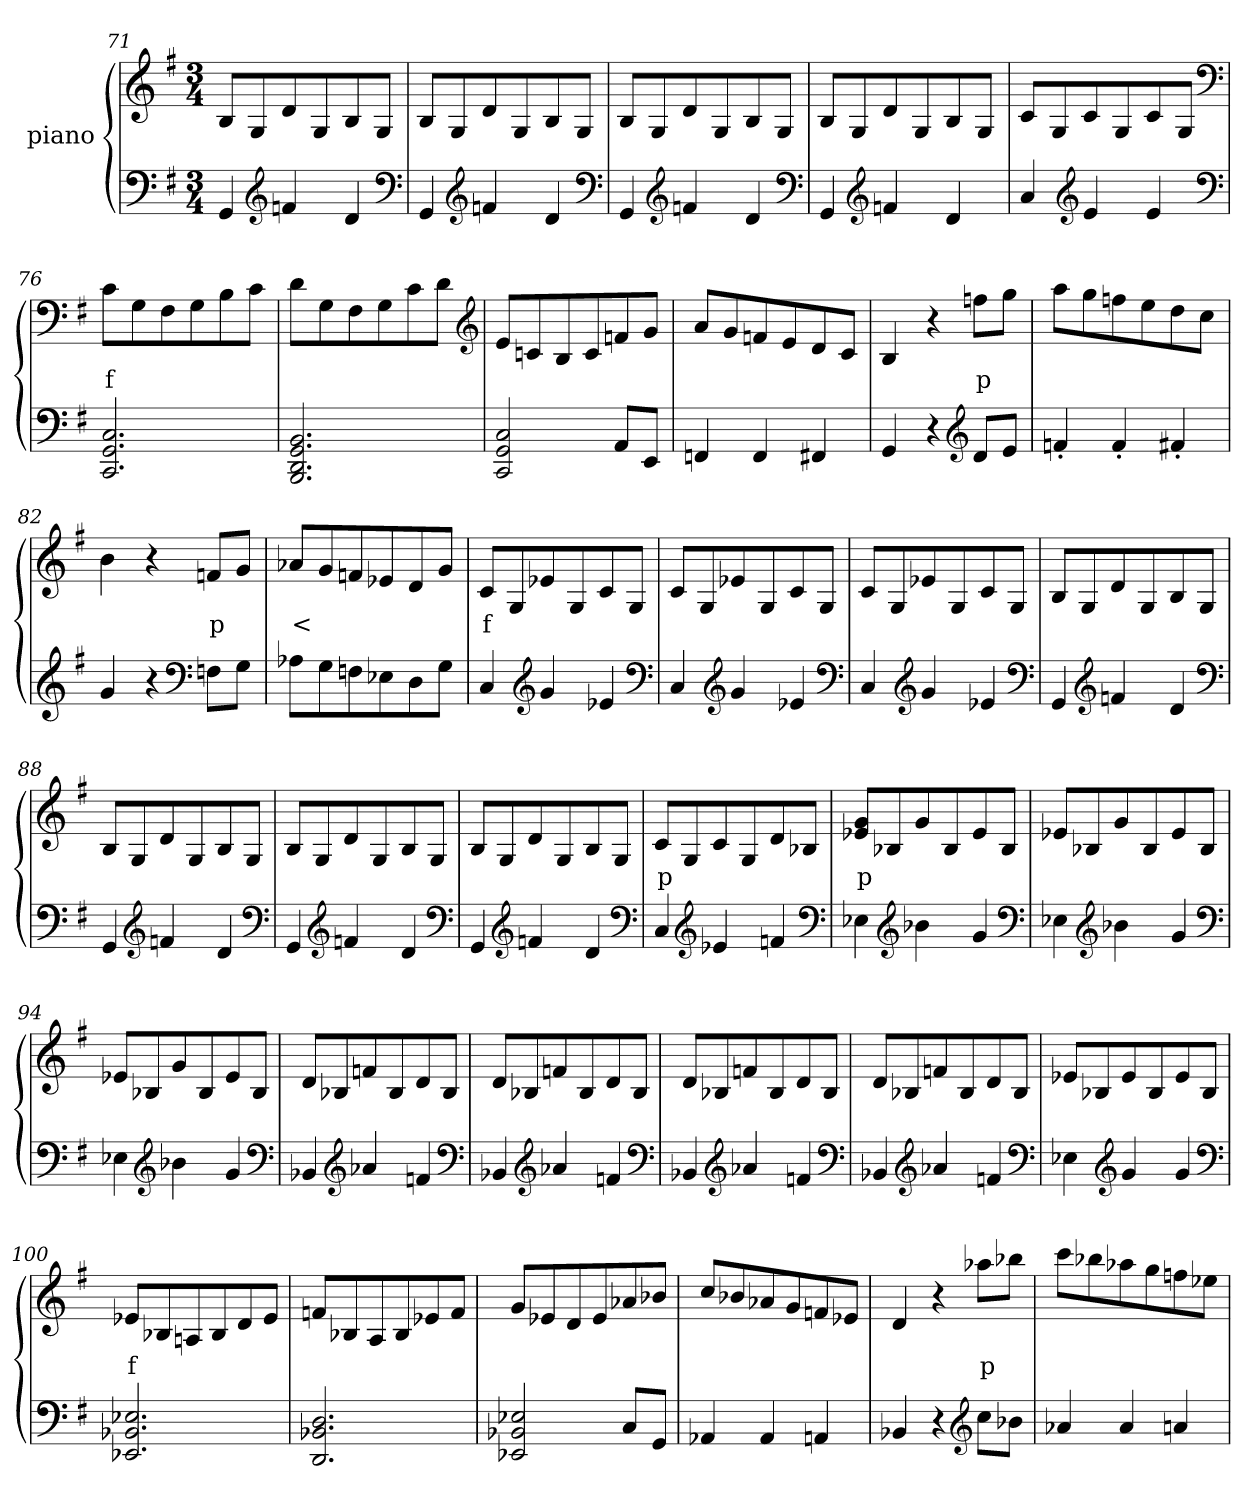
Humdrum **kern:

**kern	**kern	**text
*part2	*part1	*part1
*staff2	*staff1	*staff1
*	*I"piano	*
*clefF4	*clefG2	*
*k[f#]	*k[f#]	*
*G:	*G:	*
*M3/4	*M3/4	*
=71	=71	=71
4GG	8BL	.
.	8G	.
*clefG2	*	*
4fn	8d	.
.	8G	.
4d	8B	.
.	8GJ	.
*clefF4	*	*
=72	=72	=72
4GG	8BL	.
.	8G	.
*clefG2	*	*
4fn	8d	.
.	8G	.
4d	8B	.
.	8GJ	.
*clefF4	*	*
=73	=73	=73
4GG	8BL	.
.	8G	.
*clefG2	*	*
4fn	8d	.
.	8G	.
4d	8B	.
.	8GJ	.
*clefF4	*	*
=74	=74	=74
4GG	8BL	.
.	8G	.
*clefG2	*	*
4fn	8d	.
.	8G	.
4d	8B	.
.	8GJ	.
=75	=75	=75
4a	8cL	.
.	8G	.
*clefG2	*	*
4e	8c	.
.	8G	.
4e	8c	.
.	8GJ	.
*clefF4	*clefF4	*
=76	=76	=76
2.CC 2.GG 2.C	8cL	f
.	8G	.
.	8F#	.
.	8G	.
.	8B	.
.	8cJ	.
=77	=77	=77
2.BBB 2.DD 2.GG 2.BB	8dL	.
.	8G	.
.	8F#	.
.	8G	.
.	8c	.
.	8dJ	.
*	*clefG2	*
=78	=78	=78
2CC 2GG 2C	8eL	.
.	8cn	.
.	8B	.
.	8c	.
8AAL	8fn	.
8EEJ	8gJ	.
=79	=79	=79
4FFn	8aL	.
.	8g	.
4FF	8fn	.
.	8e	.
4FF#X	8d	.
.	8cJ	.
=80	=80	=80
4GG	4B	.
4r	4r	.
*clefG2	*	*
8dL	8ffnL	p
8eJ	8ggJ	.
=81	=81	=81
4fn'>	8aaL	.
.	8gg	.
4f'>	8ffn	.
.	8ee	.
4f#X'>	8dd	.
.	8ccJ	.
=82	=82	=82
4g	4b	.
4r	4r	.
*clefF4	*	*
8FnL	8fnL	p
8GJ	8gJ	.
=83	=83	=83
8A-XL	8a-XL	<
8G	8g	.
8Fn	8fn	.
8E-X	8e-X	.
8D	8d	.
8GJ	8gJ	.
=84	=84	=84
4C	8cL	f
.	8G	.
*clefG2	*	*
4g	8e-X	.
.	8G	.
4e-X	8c	.
.	8GJ	.
*clefF4	*	*
=85	=85	=85
4C	8cL	.
.	8G	.
*clefG2	*	*
4g	8e-X	.
.	8G	.
4e-X	8c	.
.	8GJ	.
*clefF4	*	*
=86	=86	=86
4C	8cL	.
.	8G	.
*clefG2	*	*
4g	8e-X	.
.	8G	.
4e-X	8c	.
.	8GJ	.
*clefF4	*	*
=87	=87	=87
4GG	8BL	.
.	8G	.
*clefG2	*	*
4fn	8d	.
.	8G	.
4d	8B	.
.	8GJ	.
*clefF4	*	*
=88	=88	=88
4GG	8BL	.
.	8G	.
*clefG2	*	*
4fn	8d	.
.	8G	.
4d	8B	.
.	8GJ	.
*clefF4	*	*
=89	=89	=89
4GG	8BL	.
.	8G	.
*clefG2	*	*
4fn	8d	.
.	8G	.
4d	8B	.
.	8GJ	.
*clefF4	*	*
=90	=90	=90
4GG	8BL	.
.	8G	.
*clefG2	*	*
4fn	8d	.
.	8G	.
4d	8B	.
.	8GJ	.
*clefF4	*	*
=91	=91	=91
4C	8cL	p
.	8G	.
*clefG2	*	*
4e-X	8c	.
.	8G	.
4fn	8d	.
.	8B-XJ	.
*clefF4	*	*
=92	=92	=92
4E-X	8e-X 8gL	p
.	8B-X	.
*clefG2	*	*
4b-X	8g	.
.	8B-	.
4g	8e-	.
.	8B-J	.
*clefF4	*	*
=93	=93	=93
4E-X	8e-XL	.
.	8B-X	.
*clefG2	*	*
4b-X	8g	.
.	8B-	.
4g	8e-	.
.	8B-J	.
*clefF4	*	*
=94	=94	=94
4E-X	8e-XL	.
.	8B-X	.
*clefG2	*	*
4b-X	8g	.
.	8B-	.
4g	8e-	.
.	8B-J	.
*clefF4	*	*
=95	=95	=95
4BB-X	8dL	.
.	8B-X	.
*clefG2	*	*
4a-X	8fn	.
.	8B-	.
4fn	8d	.
.	8B-J	.
*clefF4	*	*
=96	=96	=96
4BB-X	8dL	.
.	8B-X	.
*clefG2	*	*
4a-X	8fn	.
.	8B-	.
4fn	8d	.
.	8B-J	.
*clefF4	*	*
=97	=97	=97
4BB-X	8dL	.
.	8B-X	.
*clefG2	*	*
4a-X	8fn	.
.	8B-	.
4fn	8d	.
.	8B-J	.
*clefF4	*	*
=98	=98	=98
4BB-X	8dL	.
.	8B-X	.
*clefG2	*	*
4a-X	8fn	.
.	8B-	.
4fn	8d	.
.	8B-J	.
*clefF4	*	*
=99	=99	=99
4E-X	8e-XL	.
.	8B-X	.
*clefG2	*	*
4g	8e-	.
.	8B-	.
4g	8e-	.
.	8B-J	.
*clefF4	*	*
=100	=100	=100
2.EE-X 2.BB-X 2.E-X	8e-XL	f
.	8B-X	.
.	8An	.
.	8B-	.
.	8d	.
.	8e-J	.
=101	=101	=101
2.DD 2.BB-X 2.D	8fnL	.
.	8B-X	.
.	8A	.
.	8B-	.
.	8e-X	.
.	8fJ	.
=102	=102	=102
2EE-X 2BB-X 2E-X	8gL	.
.	8e-X	.
.	8d	.
.	8e-	.
8CL	8a-X	.
8GGJ	8b-XJ	.
=103	=103	=103
4AA-X	8ccL	.
.	8b-X	.
4AA-	8a-X	.
.	8g	.
4AAn	8fn	.
.	8e-XJ	.
=104	=104	=104
4BB-X	4d	.
4r	4r	.
*clefG2	*	*
8ccL	8aa-XL	p
8b-J	8bb-XJ	.
=105	=105	=105
4a-X	8cccL	.
.	8bb-X	.
4a-	8aa-X	.
.	8gg	.
4an	8ffn	.
.	8ee-XJ	.
=	=	=
*-	*-	*-
